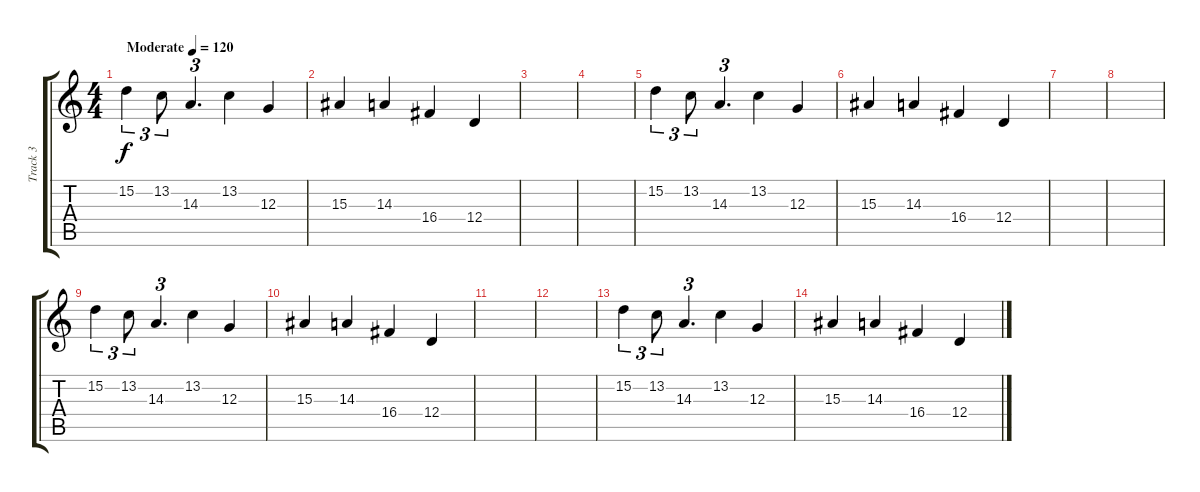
\track ("Track 3" "Track 3") {instrument choiraahs}
\staff {score tabs}
\tuning (E4 B3 G3 D3 A2 E2) {hide}
\ts (4 4)
\tempo (120 "Moderate")
\clef g2
\ks c
15.2.4{tu (3 2) dy f instrument choiraahs} 13.2.8{tu (3 2)} 14.3.4{d tu (3 2)} 13.2.4 12.3.4 |
15.3.4 14.3.4 16.4.4 12.4.4 |
|
|
15.2.4{tu (3 2)} 13.2.8{tu (3 2)} 14.3.4{d tu (3 2)} 13.2.4 12.3.4 |
15.3.4 14.3.4 16.4.4 12.4.4 |
|
|
15.2.4{tu (3 2)} 13.2.8{tu (3 2)} 14.3.4{d tu (3 2)} 13.2.4 12.3.4 |
15.3.4 14.3.4 16.4.4 12.4.4 |
|
|
15.2.4{tu (3 2)} 13.2.8{tu (3 2)} 14.3.4{d tu (3 2)} 13.2.4 12.3.4 |
15.3.4 14.3.4 16.4.4 12.4.4
